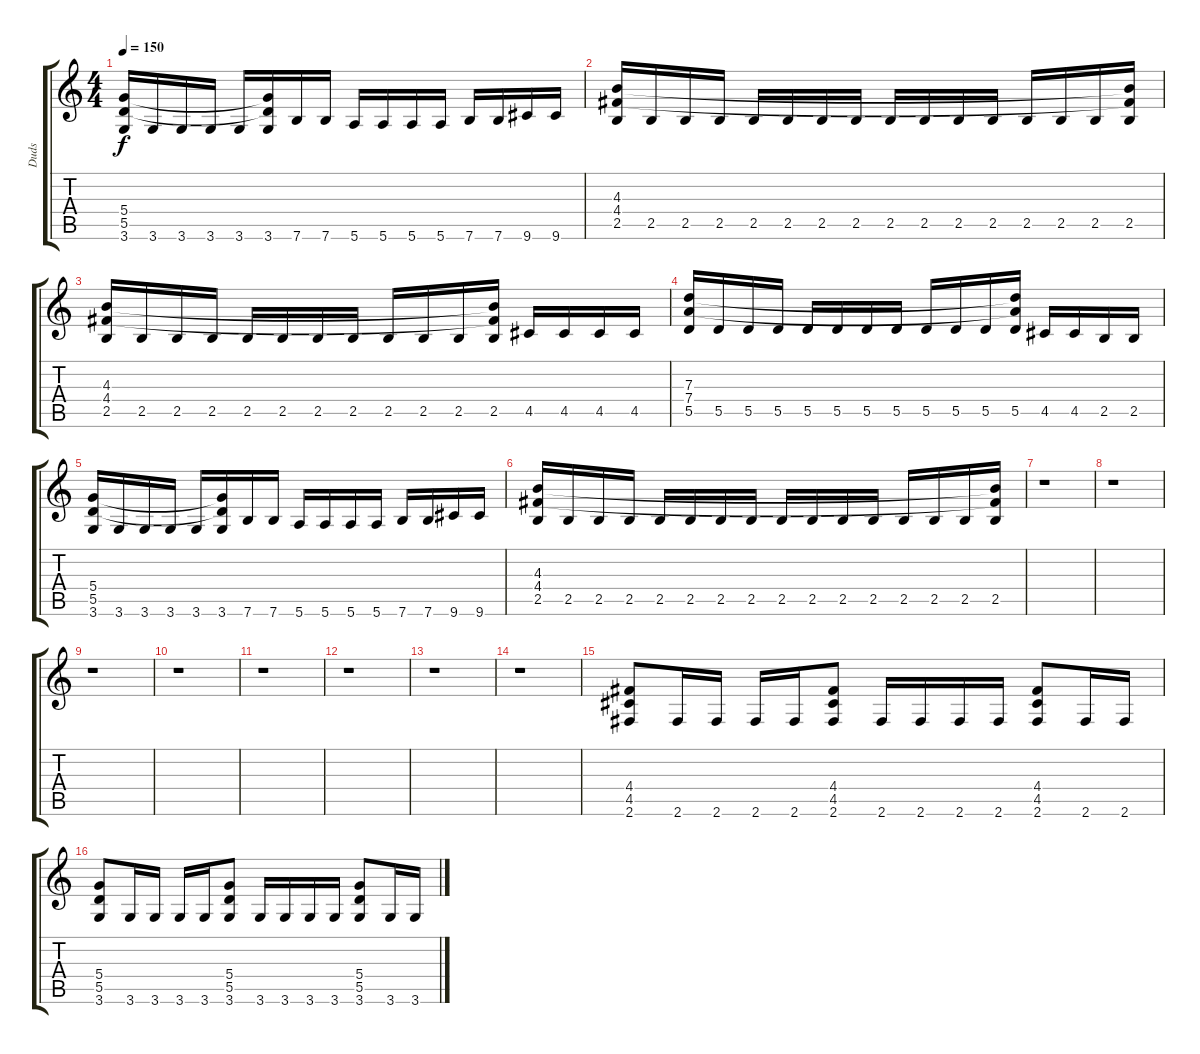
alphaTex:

\track ("Duds" "Duds") {instrument distortionguitar}
\staff {score tabs}
\tuning (E4 B3 G3 D3 A2 E2) {hide}
\ts (4 4)
\tempo 150
\clef g2
\ks c
(5.4 5.5 3.6).16{dy f} 3.6.16 3.6.16 3.6.16 3.6.16 (5.4{t} 5.5{t} 3.6).16 7.6.16 7.6.16 5.6.16 5.6.16 5.6.16 5.6.16 7.6.16 7.6.16 9.6.16 9.6.16 |
(4.3 4.4 2.5).16 2.5.16 2.5.16 2.5.16 2.5.16 2.5.16 2.5.16 2.5.16 2.5.16 2.5.16 2.5.16 2.5.16 2.5.16 2.5.16 2.5.16 (4.3{t} 4.4{t} 2.5).16 |
(4.3 4.4 2.5).16 2.5.16 2.5.16 2.5.16 2.5.16 2.5.16 2.5.16 2.5.16 2.5.16 2.5.16 2.5.16 (4.3{t} 4.4{t} 2.5).16 4.5.16 4.5.16 4.5.16 4.5.16 |
(7.3 7.4 5.5).16 5.5.16 5.5.16 5.5.16 5.5.16 5.5.16 5.5.16 5.5.16 5.5.16 5.5.16 5.5.16 (7.3{t} 7.4{t} 5.5).16 4.5.16 4.5.16 2.5.16 2.5.16 |
(5.4 5.5 3.6).16 3.6.16 3.6.16 3.6.16 3.6.16 (5.4{t} 5.5{t} 3.6).16 7.6.16 7.6.16 5.6.16 5.6.16 5.6.16 5.6.16 7.6.16 7.6.16 9.6.16 9.6.16 |
(4.3 4.4 2.5).16 2.5.16 2.5.16 2.5.16 2.5.16 2.5.16 2.5.16 2.5.16 2.5.16 2.5.16 2.5.16 2.5.16 2.5.16 2.5.16 2.5.16 (4.3{t} 4.4{t} 2.5).16 |
r.1 |
r.1 |
r.1 |
r.1 |
r.1 |
r.1 |
r.1 |
r.1 |
(4.4 4.5 2.6).8{volume 13} 2.6.16 2.6.16 2.6.16 2.6.16 (4.4 4.5 2.6).8 2.6.16 2.6.16 2.6.16 2.6.16 (4.4 4.5 2.6).8 2.6.16 2.6.16 |
(5.4 5.5 3.6).8 3.6.16 3.6.16 3.6.16 3.6.16 (5.4 5.5 3.6).8 3.6.16 3.6.16 3.6.16 3.6.16 (5.4 5.5 3.6).8 3.6.16 3.6.16
